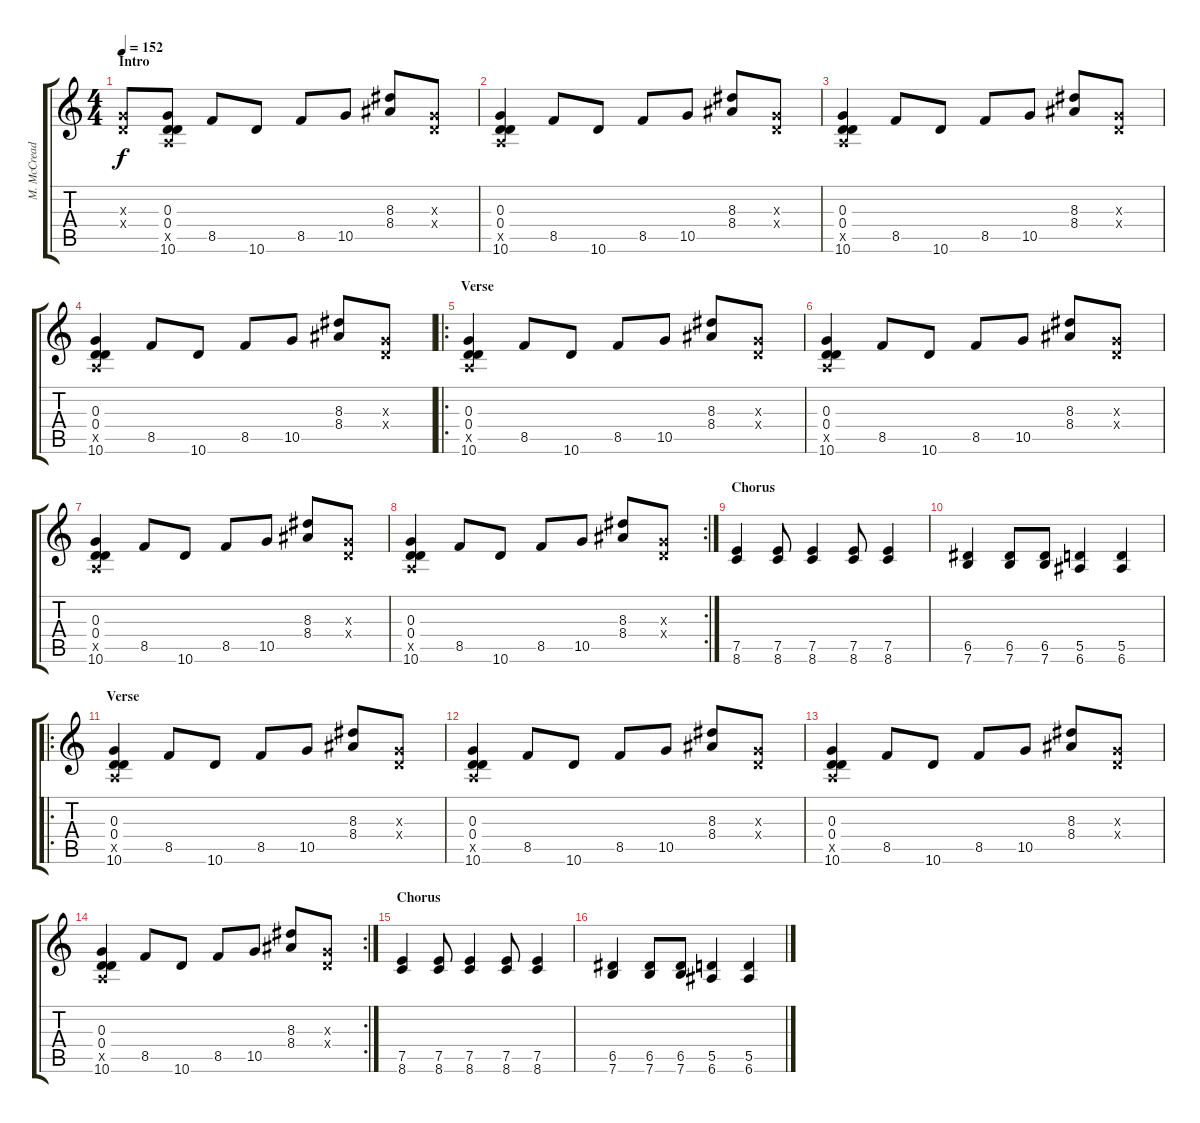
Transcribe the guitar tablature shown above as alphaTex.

\track ("M. McCready" "M. McCread") {instrument distortionguitar}
\staff {score tabs}
\tuning (E4 B3 G3 D3 A2 E2) {hide}
\ts (4 4)
\section ("" "Intro")
\tempo 152
\clef g2
\ks c
(0.3{x} 0.4{x}).8{dy f instrument distortionguitar} (0.3 0.4 0.5{x} 10.6).8 8.5.8 10.6.8 8.5.8 10.5.8 (8.3 8.4).8 (0.3{x} 0.4{x}).8 |
(0.3 0.4 0.5{x} 10.6).4 8.5.8 10.6.8 8.5.8 10.5.8 (8.3 8.4).8 (0.3{x} 0.4{x}).8 |
(0.3 0.4 0.5{x} 10.6).4 8.5.8 10.6.8 8.5.8 10.5.8 (8.3 8.4).8 (0.3{x} 0.4{x}).8 |
(0.3 0.4 0.5{x} 10.6).4 8.5.8 10.6.8 8.5.8 10.5.8 (8.3 8.4).8 (0.3{x} 0.4{x}).8 |
\ro
\section ("" "Verse")
(0.3 0.4 0.5{x} 10.6).4 8.5.8 10.6.8 8.5.8 10.5.8 (8.3 8.4).8 (0.3{x} 0.4{x}).8 |
(0.3 0.4 0.5{x} 10.6).4 8.5.8 10.6.8 8.5.8 10.5.8 (8.3 8.4).8 (0.3{x} 0.4{x}).8 |
(0.3 0.4 0.5{x} 10.6).4 8.5.8 10.6.8 8.5.8 10.5.8 (8.3 8.4).8 (0.3{x} 0.4{x}).8 |
\rc 2
(0.3 0.4 0.5{x} 10.6).4 8.5.8 10.6.8 8.5.8 10.5.8 (8.3 8.4).8 (0.3{x} 0.4{x}).8 |
\section ("" "Chorus")
(7.5 8.6).4 (7.5 8.6).8 (7.5 8.6).4 (7.5 8.6).8 (7.5 8.6).4 |
(6.5 7.6).4 (6.5 7.6).8 (6.5 7.6).8 (5.5 6.6).4 (5.5 6.6).4 |
\ro
\section ("" "Verse")
(0.3 0.4 0.5{x} 10.6).4 8.5.8 10.6.8 8.5.8 10.5.8 (8.3 8.4).8 (0.3{x} 0.4{x}).8 |
(0.3 0.4 0.5{x} 10.6).4 8.5.8 10.6.8 8.5.8 10.5.8 (8.3 8.4).8 (0.3{x} 0.4{x}).8 |
(0.3 0.4 0.5{x} 10.6).4 8.5.8 10.6.8 8.5.8 10.5.8 (8.3 8.4).8 (0.3{x} 0.4{x}).8 |
\rc 2
(0.3 0.4 0.5{x} 10.6).4 8.5.8 10.6.8 8.5.8 10.5.8 (8.3 8.4).8 (0.3{x} 0.4{x}).8 |
\section ("" "Chorus")
(7.5 8.6).4 (7.5 8.6).8 (7.5 8.6).4 (7.5 8.6).8 (7.5 8.6).4 |
(6.5 7.6).4 (6.5 7.6).8 (6.5 7.6).8 (5.5 6.6).4 (5.5 6.6).4
